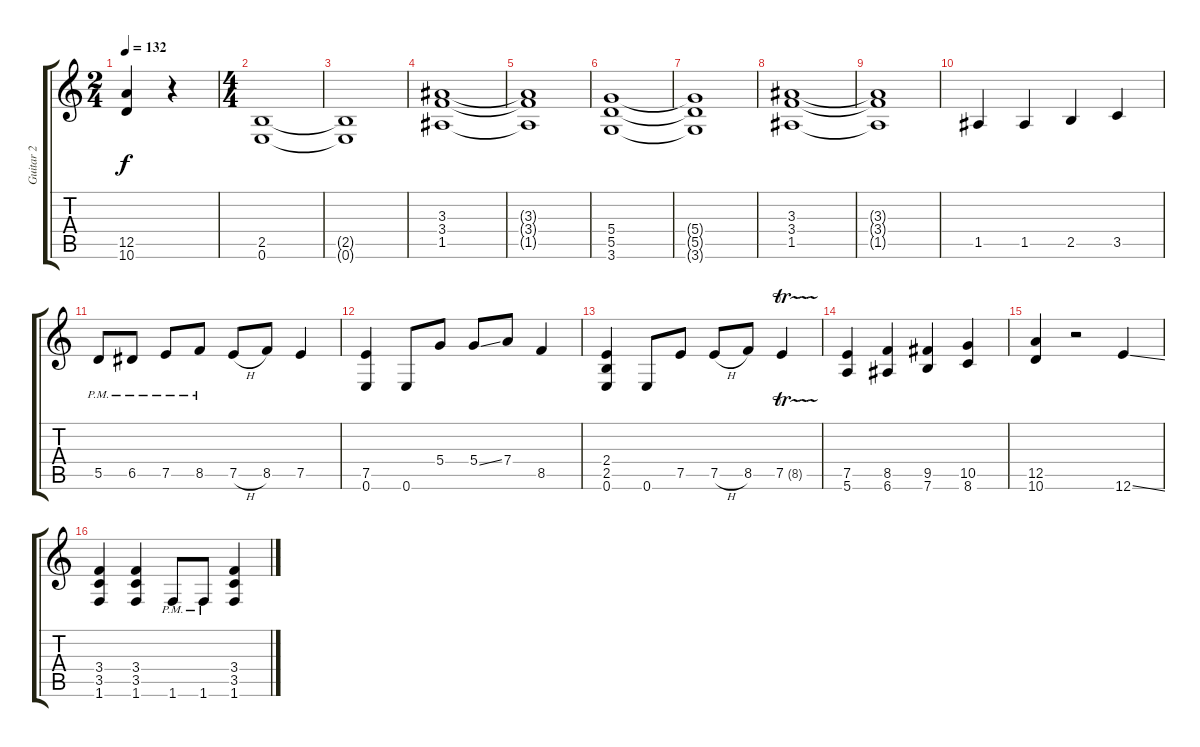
\track ("Guitar 2" "Guitar 2") {instrument overdrivenguitar}
\staff {score tabs}
\tuning (E4 B3 G3 D3 A2 E2) {hide}
\ts (2 4)
\tempo 132
\clef g2
\ks c
(12.5 10.6).4{dy f} r.4 |
\ts (4 4)
(2.5 0.6).1 |
(2.5{t} 0.6{t}).1 |
(3.3 3.4 1.5).1 |
(3.3{t} 3.4{t} 1.5{t}).1 |
(5.4 5.5 3.6).1 |
(5.4{t} 5.5{t} 3.6{t}).1 |
(3.3 3.4 1.5).1 |
(3.3{t} 3.4{t} 1.5{t}).1 |
1.5.4 1.5.4 2.5.4 3.5.4 |
5.5{pm}.8 6.5{pm}.8 7.5{pm}.8 8.5{pm}.8 7.5{h}.8 8.5.8 7.5.4 |
(7.5 0.6).4 0.6.8 5.4.8 5.4{ss}.8 7.4.8 8.5.4 |
(2.4 2.5 0.6).4 0.6.8 7.5.8 7.5{h}.8 8.5.8 7.5{tr (8 32)}.4 |
(7.5 5.6).4 (8.5 6.6).4 (9.5 7.6).4 (10.5 8.6).4 |
(12.5 10.6).4 r.2 12.6{ss}.4 |
(3.4 3.5 1.6).4 (3.4 3.5 1.6).4 1.6{pm}.8 1.6{pm}.8 (3.4 3.5 1.6).4
